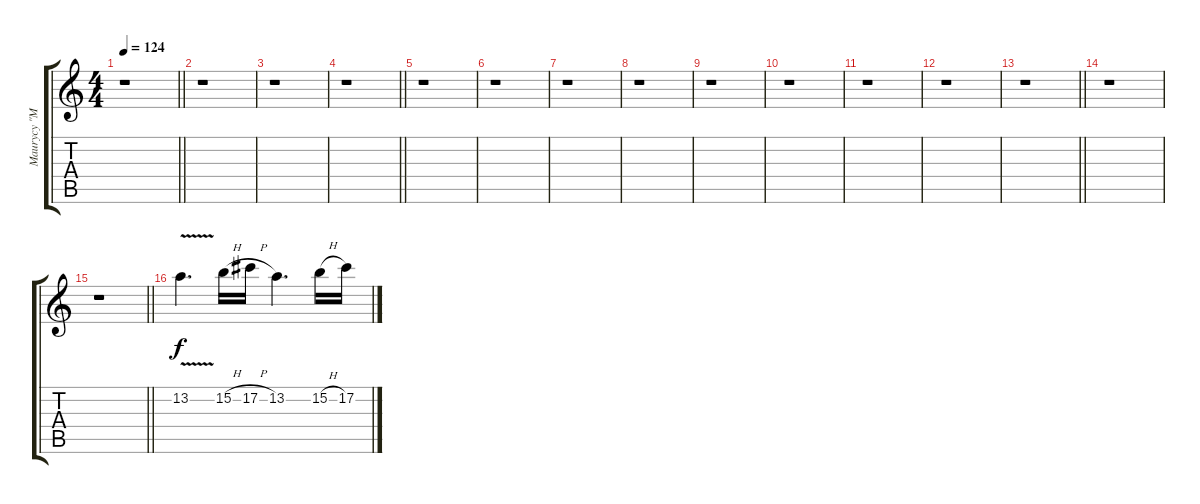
\track ("Maurycy \"Mauser\" Stefanowicz (Lead)" "Maurycy \"M") {instrument overdrivenguitar}
\staff {score tabs}
\tuning (Db4 Ab3 E3 B2 Gb2 Db2) {hide}
\ts (4 4)
\tempo 124
\clef g2
\barLineRight lightlight
\ks c
r.1{dy f} |
r.1 |
r.1 |
\barLineRight lightlight
r.1 |
r.1 |
r.1 |
r.1 |
r.1 |
r.1 |
r.1 |
r.1 |
r.1 |
\barLineRight lightlight
r.1 |
r.1 |
\barLineRight lightlight
r.1 |
13.2{v}.4{d} 15.2{h}.16 17.2{h}.16 13.2.4{d} 15.2{h}.16 17.2.16
